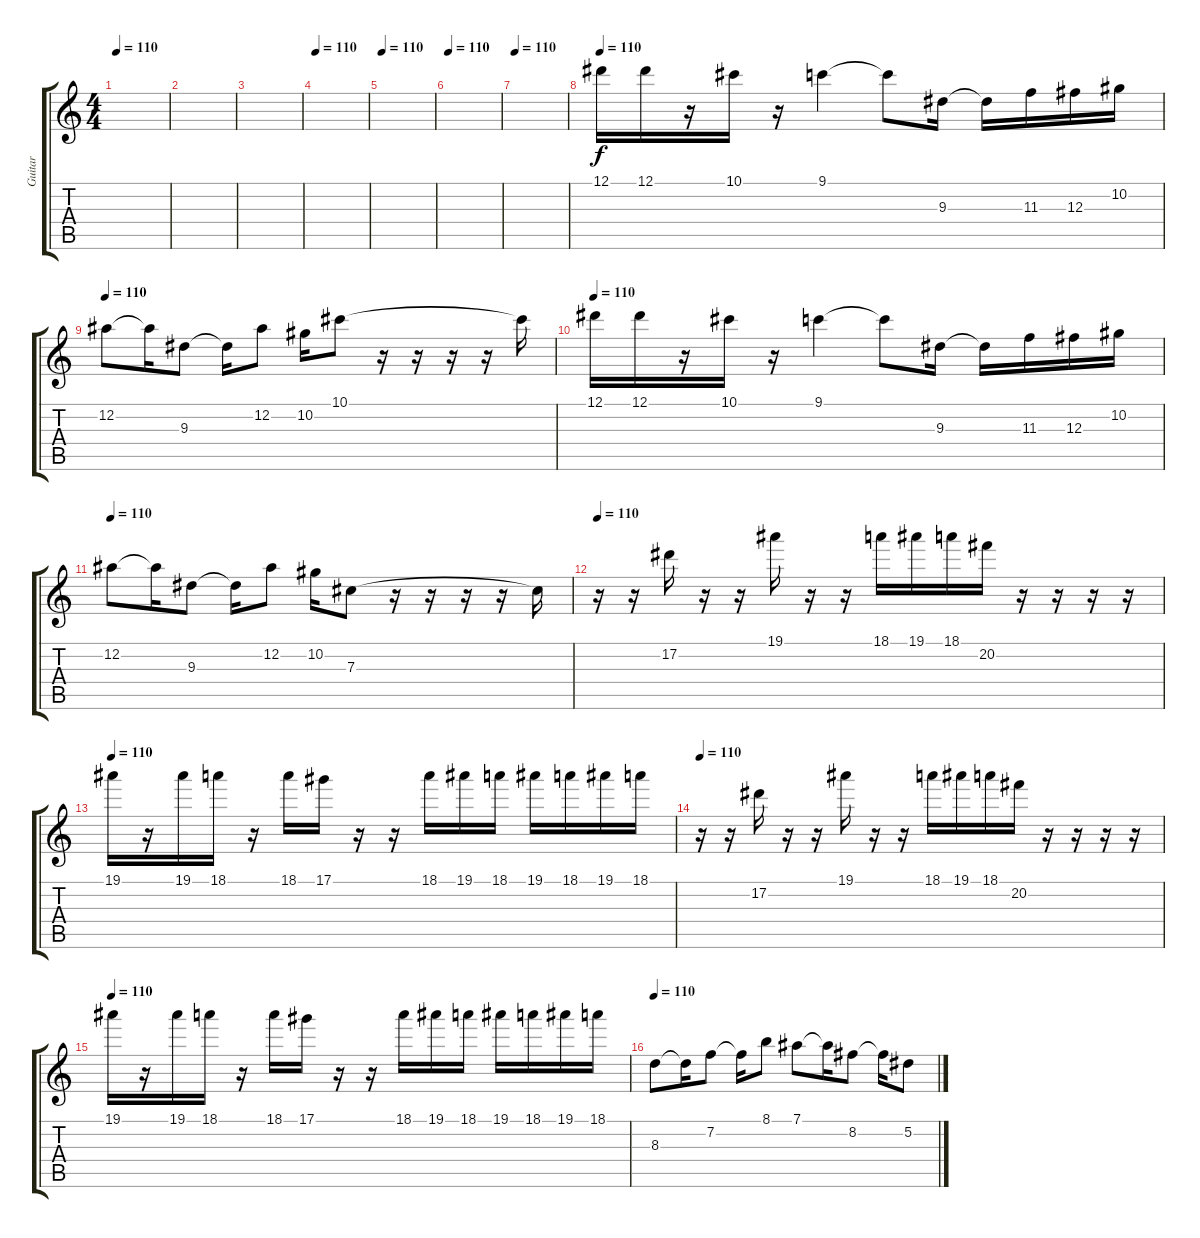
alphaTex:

\track ("Guitar" "Guitar") {instrument overdrivenguitar}
\staff {score tabs}
\tuning (Eb4 Bb3 Gb3 Db3 Ab2 Eb2) {hide}
\ts (4 4)
\tempo 110
\clef g2
\ks c
|
|
|
\tempo 110
|
\tempo 110
|
\tempo 110
|
\tempo 110
|
\tempo 110
12.1.16{balance 5} 12.1.16 r.16 10.1.16 r.16 9.1.4 9.1{t}.8 9.3.16 9.3{t}.16 11.3.16 12.3.16 10.2.16 |
\tempo 110
12.2.8 12.2{t}.16 9.3.8 9.3{t}.16 12.2.8 10.2.16 10.1.8 r.16 r.16 r.16 r.16 10.1{t}.16 |
\tempo 110
12.1.16 12.1.16 r.16 10.1.16 r.16 9.1.4 9.1{t}.8 9.3.16 9.3{t}.16 11.3.16 12.3.16 10.2.16 |
\tempo 110
12.2.8 12.2{t}.16 9.3.8 9.3{t}.16 12.2.8 10.2.16 7.3.8 r.16 r.16 r.16 r.16 7.3{t}.16 |
\tempo 110
r.16 r.16 17.2.16 r.16 r.16 19.1.16 r.16 r.16 18.1.16 19.1.16 18.1.16 20.2.16 r.16 r.16 r.16 r.16 |
\tempo 110
19.1.16 r.16 19.1.16 18.1.16 r.16 18.1.16 17.1.16 r.16 r.16 18.1.16 19.1.16 18.1.16 19.1.16 18.1.16 19.1.16 18.1.16 |
\tempo 110
r.16 r.16 17.2.16 r.16 r.16 19.1.16 r.16 r.16 18.1.16 19.1.16 18.1.16 20.2.16 r.16 r.16 r.16 r.16 |
\tempo 110
19.1.16 r.16 19.1.16 18.1.16 r.16 18.1.16 17.1.16 r.16 r.16 18.1.16 19.1.16 18.1.16 19.1.16 18.1.16 19.1.16 18.1.16 |
\tempo 110
8.3.8 8.3{t}.16 7.2.8 7.2{t}.16 8.1.8 7.1.8 7.1{t}.16 8.2.8 8.2{t}.16 5.2.8
